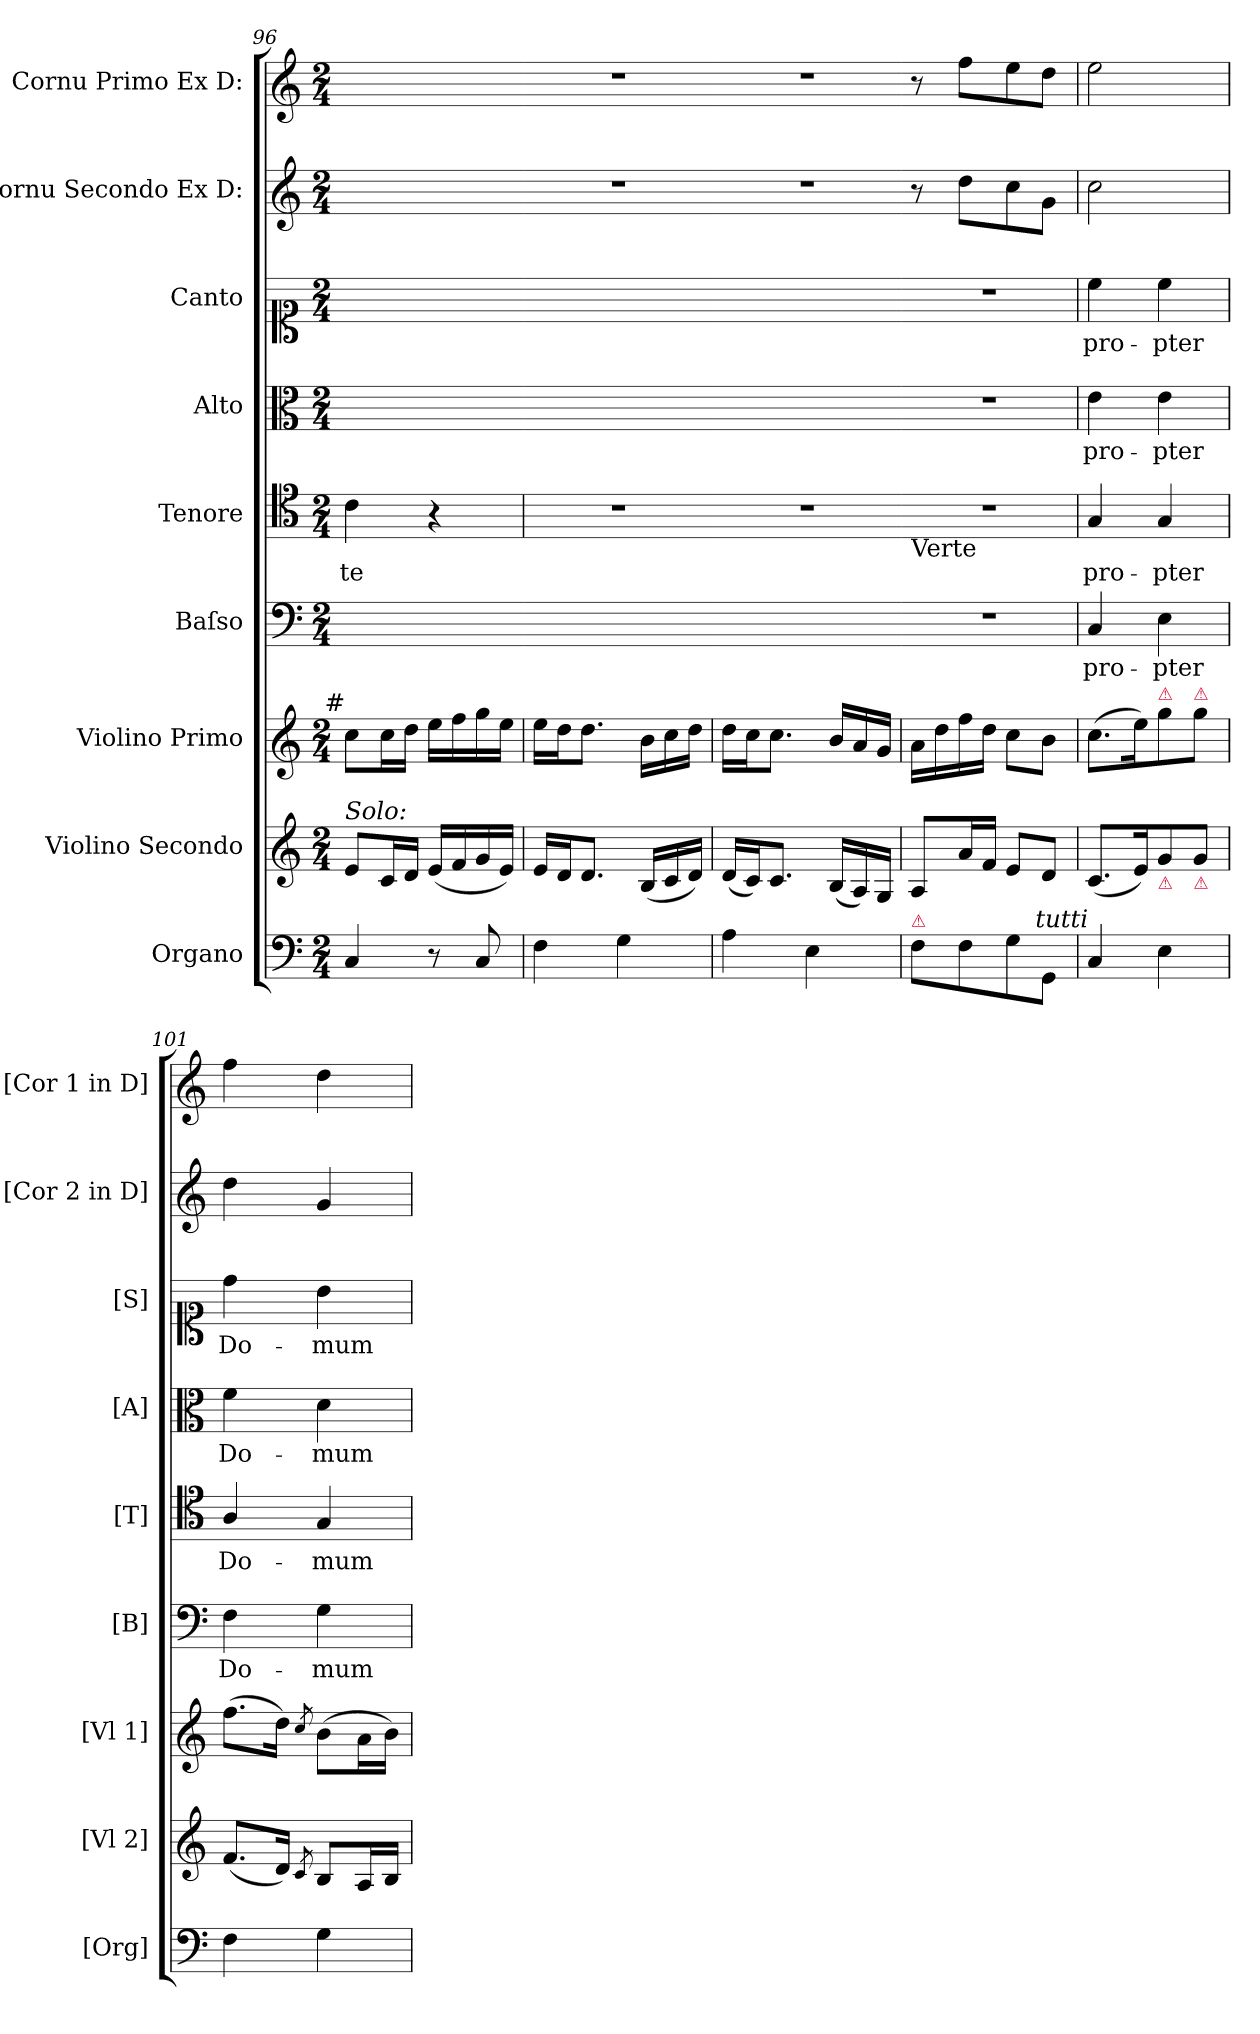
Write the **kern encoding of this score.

**kern	**kern	**dynam	**kern	**dynam	**kern	**text	**kern	**text	**kern	**text	**kern	**text	**kern	**kern
*part9	*part8	*part8	*part7	*part7	*part6	*part6	*part5	*part5	*part4	*part4	*part3	*part3	*part2	*part1
*staff9	*staff8	*staff8	*staff7	*staff7	*staff6	*staff6	*staff5	*staff5	*staff4	*staff4	*staff3	*staff3	*staff2	*staff1
*I"Organo	*I"Violino Secondo	*	*I"Violino Primo	*	*I"Baſso	*	*I"Tenore	*	*I"Alto	*	*I"Canto	*	*I"Cornu Secondo Ex D:	*I"Cornu Primo Ex D:
*I'[Org]	*I'[Vl 2]	*	*I'[Vl 1]	*	*I'[B]	*	*I'[T]	*	*I'[A]	*	*I'[S]	*	*I'[Cor 2 in D]	*I'[Cor 1 in D]
*clefF4	*clefG2	*	*clefG2	*	*clefF4	*	*clefC4	*	*clefC3	*	*clefC1	*	*clefG2	*clefG2
*k[]	*k[]	*	*k[]	*	*k[]	*	*k[]	*	*k[]	*	*k[]	*	*k[]	*k[]
*C:	*C:	*	*C:	*	*C:	*	*C:	*	*C:	*	*C:	*	*C:	*C:
*M2/4	*M2/4	*	*M2/4	*	*M2/4	*	*M2/4	*	*M2/4	*	*M2/4	*	*M2/4	*M2/4
=96	=96	=96	=96	=96	=96	=96	=96	=96	=96	=96	=96	=96	=96	=96
!	!	!	!LO:TX:a:rj:t=#	!	!	!	!	!	!	!	!	!	!	!
!	!LO:TX:a:i:t=Solo&colon;	!	!	!	!	!	!	!	!	!	!	!	!	!
!	!	!	!	!LO:DY:a:rj	!	!	!	!	!	!	!	!	!	!
4C/	8e/L	.	8cc\L	f&colon;	2ryy	.	4c\	te	2ryy	.	2ryy	.	2ryy	2ryy
.	16c/L	.	16cc\L	.	.	.	.	.	.	.	.	.	.	.
.	16d/JJ	.	16dd\JJ	.	.	.	.	.	.	.	.	.	.	.
8r	(<16e/LL	.	16ee\LL	.	.	.	4r	.	.	.	.	.	.	.
.	16f/	.	16ff\	.	.	.	.	.	.	.	.	.	.	.
8C/	16g/	.	16gg\	.	.	.	.	.	.	.	.	.	.	.
.	16e/JJ)	.	16ee\JJ	.	.	.	.	.	.	.	.	.	.	.
=97	=97	=97-	=97	=97-	=97-	=97-	=97	=97-	=97-	=97-	=97-	=97-	=97-	=97-
4F\	16e/LL	.	16ee\LL	.	2ryy	.	2r	.	2ryy	.	2ryy	.	2r	2r
.	16d/J	.	16dd\J	.	.	.	.	.	.	.	.	.	.	.
.	8.d/J	.	8.dd\J	.	.	.	.	.	.	.	.	.	.	.
4G\	.	.	.	.	.	.	.	.	.	.	.	.	.	.
.	(<16B/LL	.	16b\LL	.	.	.	.	.	.	.	.	.	.	.
.	16c/	.	16cc\	.	.	.	.	.	.	.	.	.	.	.
.	16d/JJ)	.	16dd\JJ	.	.	.	.	.	.	.	.	.	.	.
=98	=98	=98-	=98	=98-	=98-	=98-	=98-	=98-	=98-	=98-	=98-	=98-	=98-	=98-
4A\	(<16d/LL	.	16dd\LL	.	2ryy	.	2r	.	2ryy	.	2ryy	.	2r	2r
.	16c/J)	.	16cc\J	.	.	.	.	.	.	.	.	.	.	.
.	8.c/J	.	8.cc\J	.	.	.	.	.	.	.	.	.	.	.
4E\	.	.	.	.	.	.	.	.	.	.	.	.	.	.
.	(<16B/LL	.	16b/LL	.	.	.	.	.	.	.	.	.	.	.
.	16A/)	.	16a/	.	.	.	.	.	.	.	.	.	.	.
.	16G/JJ	.	16g/JJ	.	.	.	.	.	.	.	.	.	.	.
=99	=99	=99	=99	=99	=99-	=99	=99-	=99	=99-	=99	=99-	=99	=99	=99
!	!	!	!	!	!	!	!LO:TX:b:t=Verte	!	!	!	!	!	!	!
!LO:TX:a:color=crimson:t=⚠	!	!	!	!	!	!	!	!	!	!	!	!	!	!
8F\L	8A/L	.	16a\LL	.	2r	.	2r	.	2r	.	2r	.	8r	8r
.	.	.	16dd\	.	.	.	.	.	.	.	.	.	.	.
8F\	16a/L	.	16ff\	.	.	.	.	.	.	.	.	.	8dd\L	8ff\L
.	16f/JJ	.	16dd\JJ	.	.	.	.	.	.	.	.	.	.	.
8G\	8e/L	.	8cc\L	.	.	.	.	.	.	.	.	.	8cc\	8ee\
8GG/J	8d/J	.	8b\J	.	.	.	.	.	.	.	.	.	8g\J	8dd\J
=100	=100	=100	=100	=100	=100	=100	=100	=100	=100	=100	=100	=100	=100	=100
!LO:TX:a:i:rj:t=tutti	!	!	!	!	!	!	!	!	!	!	!	!	!	!
!	!	!LO:DY:a:rj	!	!	!	!	!	!	!	!	!	!	!	!
4C/	(<8.c/L	f&colon;	(>8.cc\L	.	4C/	pro-	4G/	pro-	4e\	pro-	4cc\	pro-	2cc\	2ee\
.	16e/K)	.	16ee\K)	.	.	.	.	.	.	.	.	.	.	.
!	!	!	!LO:TX:a:color=crimson:t=⚠	!	!	!	!	!	!	!	!	!	!	!
!	!LO:TX:b:color=crimson:t=⚠	!	!	!	!	!	!	!	!	!	!	!	!	!
4E\	8g/	.	8gg\	.	4E\	-pter	4G/	-pter	4e\	-pter	4cc\	-pter	.	.
!	!	!	!LO:TX:a:color=crimson:t=⚠	!	!	!	!	!	!	!	!	!	!	!
!	!LO:TX:b:color=crimson:t=⚠	!	!	!	!	!	!	!	!	!	!	!	!	!
.	8g/J	.	8gg\J	.	.	.	.	.	.	.	.	.	.	.
=101	=101	=101	=101	=101	=101	=101	=101	=101	=101	=101	=101	=101	=101	=101
4F\	(<8.f/L	.	(>8.ff\L	.	4F\	Do-	4A/	Do-	4f\	Do-	4dd\	Do-	4dd\	4ff\
.	16d/Jk)	.	16dd\Jk)	.	.	.	.	.	.	.	.	.	.	.
.	8qc/	.	8qcc/	.	.	.	.	.	.	.	.	.	.	.
4G\	8B/L	.	(8b\L	.	4G\	-mum	4G/	-mum	4d\	-mum	4b\	-mum	4g/	4dd\
.	16A/L	.	16a\L	.	.	.	.	.	.	.	.	.	.	.
.	16B/JJ	.	16b\JJ)	.	.	.	.	.	.	.	.	.	.	.
=	=	=	=	=	=	=	=	=	=	=	=	=	=	=
*-	*-	*-	*-	*-	*-	*-	*-	*-	*-	*-	*-	*-	*-	*-
